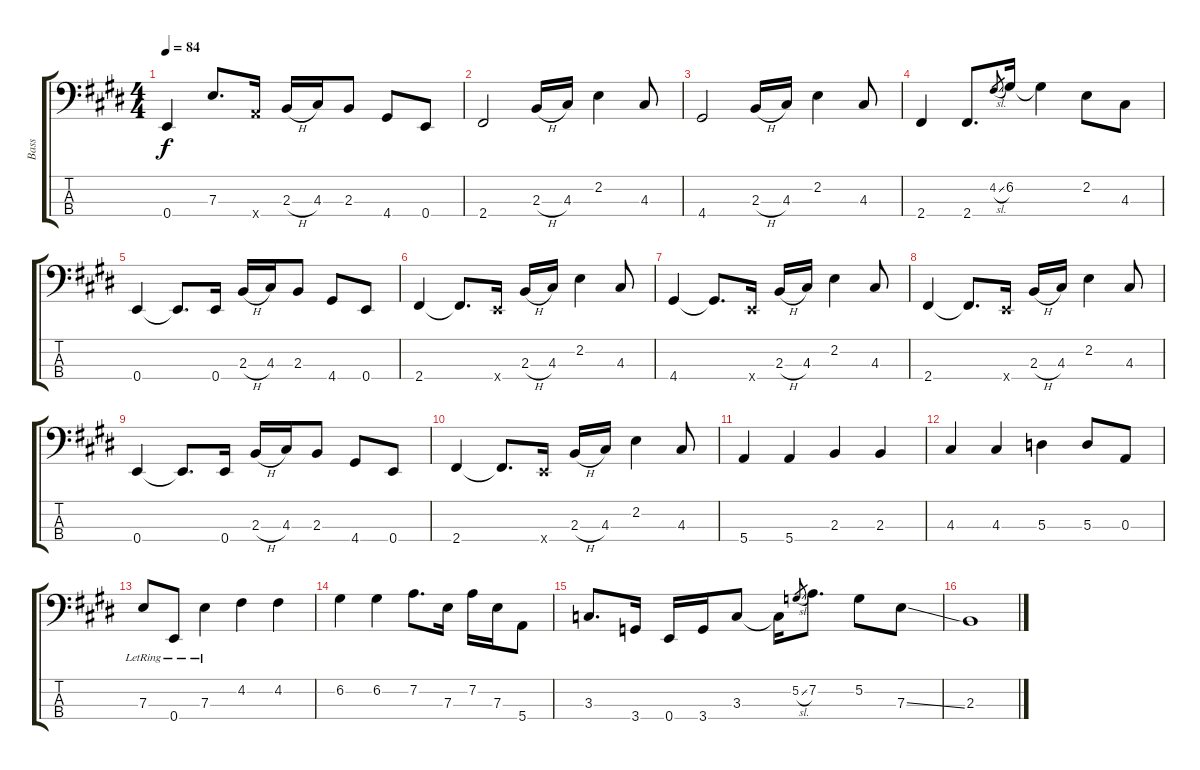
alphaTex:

\track ("Bass" "Bass") {instrument electricbasspick}
\staff {score tabs}
\tuning (G2 D2 A1 E1) {hide}
\ts (4 4)
\tempo 84
\clef f4
\ks e
0.4.4{dy f} 7.3.8{d} 5.4{x}.16 2.3{h}.16 4.3.16 2.3.8 4.4.8 0.4.8 |
\ks c#minor
2.4.2 2.3{h}.16 4.3.16 2.2.4 4.3.8 |
4.4.2 2.3{h}.16 4.3.16 2.2.4 4.3.8 |
2.4.4 2.4.8{d} 4.2{sl}.8{gr} 6.2.16 6.2{t}.4 2.2.8 4.3.8 |
\ks e
0.4.4 0.4{t}.8{d} 0.4.16 2.3{h}.16 4.3.16 2.3.8 4.4.8 0.4.8 |
\ks c#minor
2.4.4 2.4{t}.8{d} 0.4{x}.16 2.3{h}.16 4.3.16 2.2.4 4.3.8 |
4.4.4 4.4{t}.8{d} 0.4{x}.16 2.3{h}.16 4.3.16 2.2.4 4.3.8 |
2.4.4 2.4{t}.8{d} 0.4{x}.16 2.3{h}.16 4.3.16 2.2.4 4.3.8 |
\ks e
0.4.4 0.4{t}.8{d} 0.4.16 2.3{h}.16 4.3.16 2.3.8 4.4.8 0.4.8 |
\ks c#minor
2.4.4 2.4{t}.8{d} 0.4{x}.16 2.3{h}.16 4.3.16 2.2.4 4.3.8 |
5.4.4 5.4.4 2.3.4 2.3.4 |
4.3.4 4.3.4 5.3.4 5.3.8 0.3.8 |
\ks e
7.3{lr}.8 0.4{lr}.8 7.3{lr}.4 4.2.4 4.2.4 |
\ks c#minor
6.2.4 6.2.4 7.2.8{d} 7.3.16 7.2.16 7.3.16 5.4.8 |
3.3.8{d} 3.4.16 0.4.16 3.4.16 3.3.8 3.3{t}.16 5.2{sl}.8{gr} 7.2.8{d} 5.2.8 7.3{ss}.8 |
2.3.1
